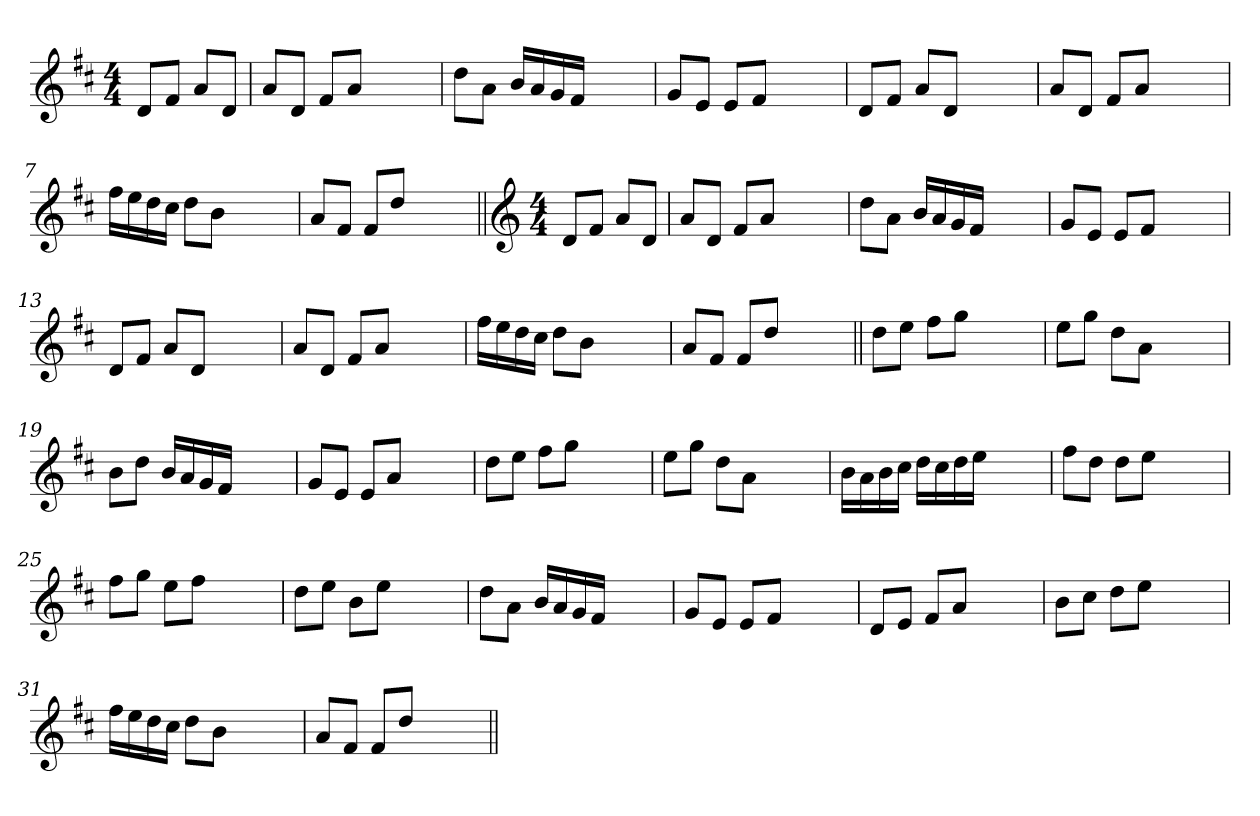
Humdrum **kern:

**kern
*part1
*staff1
*clefG2
*k[f#c#]
*D:
*M4/4
=1
8d/L
8f#/J
8a/L
8d/J
=2
8a/L
8d/J
8f#/L
8a/J
2ryy
=3
8dd\L
8a\J
16b/LL
16a/
16g/
16f#/JJ
2ryy
=4
8g/L
8e/J
8e/L
8f#/J
2ryy
=5
8d/L
8f#/J
8a/L
8d/J
2ryy
=6
8a/L
8d/J
8f#/L
8a/J
2ryy
=7
16ff#\LL
16ee\
16dd\
16cc#\JJ
8dd\L
8b\J
2ryy
!!LO:LB:g=z
=8
8a/L
8f#/J
8f#/L
8dd/J
2ryy
=9||
*clefG2
*M4/4
8d/L
8f#/J
8a/L
8d/J
=10
8a/L
8d/J
8f#/L
8a/J
2ryy
=11
8dd\L
8a\J
16b/LL
16a/
16g/
16f#/JJ
2ryy
=12
8g/L
8e/J
8e/L
8f#/J
2ryy
=13
8d/L
8f#/J
8a/L
8d/J
2ryy
=14
8a/L
8d/J
8f#/L
8a/J
2ryy
!!LO:LB:g=z
=15
16ff#\LL
16ee\
16dd\
16cc#\JJ
8dd\L
8b\J
2ryy
=16
8a/L
8f#/J
8f#/L
8dd/J
2ryy
=17||
8dd\L
8ee\J
8ff#\L
8gg\J
2ryy
=18
8ee\L
8gg\J
8dd\L
8a\J
2ryy
=19
8b\L
8dd\J
16b/LL
16a/
16g/
16f#/JJ
2ryy
=20
8g/L
8e/J
8e/L
8a/J
2ryy
=21
8dd\L
8ee\J
8ff#\L
8gg\J
2ryy
!!LO:LB:g=z
=22
8ee\L
8gg\J
8dd\L
8a\J
2ryy
=23
16b\LL
16a\
16b\
16cc#\JJ
16dd\LL
16cc#\
16dd\
16ee\JJ
2ryy
=24
8ff#\L
8dd\J
8dd\L
8ee\J
2ryy
=25
8ff#\L
8gg\J
8ee\L
8ff#\J
2ryy
=26
8dd\L
8ee\J
8b\L
8ee\J
2ryy
=27
8dd\L
8a\J
16b/LL
16a/
16g/
16f#/JJ
2ryy
!!LO:LB:g=z
=28
8g/L
8e/J
8e/L
8f#/J
2ryy
=29
8d/L
8e/J
8f#/L
8a/J
2ryy
=30
8b\L
8cc#\J
8dd\L
8ee\J
2ryy
=31
16ff#\LL
16ee\
16dd\
16cc#\JJ
8dd\L
8b\J
2ryy
=32
8a/L
8f#/J
8f#/L
8dd/J
2ryy
=||
*-
